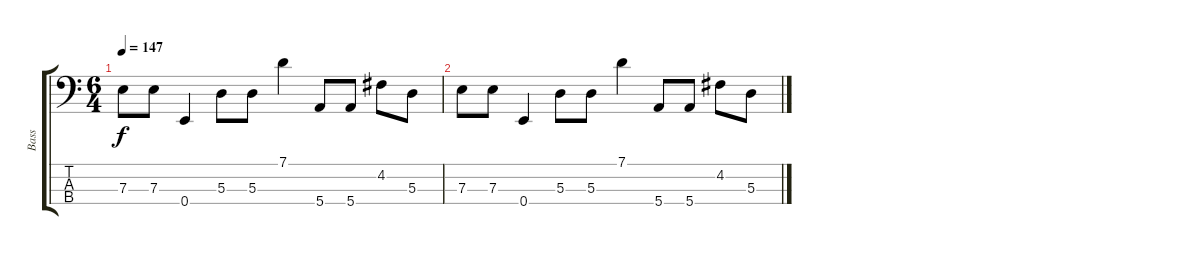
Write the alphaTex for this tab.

\track ("Bass" "Bass") {instrument electricbassfinger}
\staff {score tabs}
\tuning (G2 D2 A1 E1) {hide}
\ts (6 4)
\tempo 147
\clef f4
\ks c
7.3.8{dy f volume 2} 7.3.8 0.4.4 5.3.8 5.3.8 7.1.4 5.4.8 5.4.8 4.2.8 5.3.8 |
7.3.8{volume 1} 7.3.8 0.4.4 5.3.8 5.3.8 7.1.4 5.4.8 5.4.8 4.2.8 5.3.8
